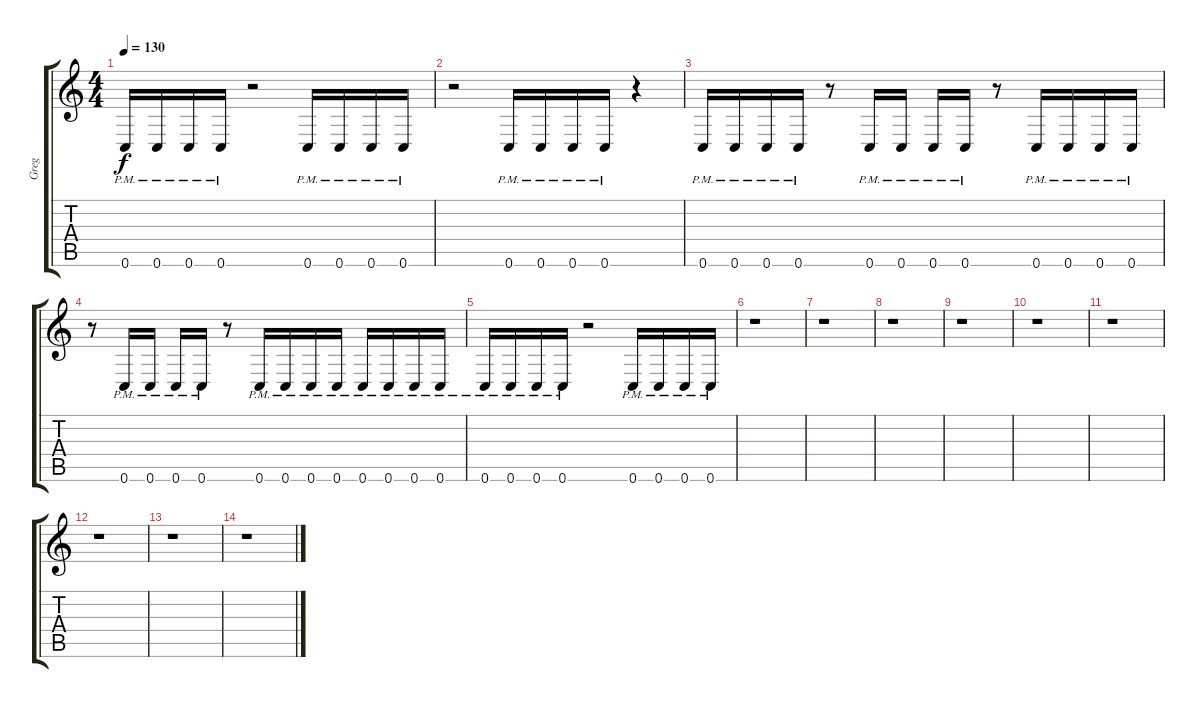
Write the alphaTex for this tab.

\track ("Greg" "Greg") {instrument distortionguitar}
\staff {score tabs}
\tuning (D4 A3 F3 C3 G2 C2) {hide}
\ts (4 4)
\tempo 130
\clef g2
\ks c
0.6{pm}.16{dy f} 0.6{pm}.16 0.6{pm}.16 0.6{pm}.16 r.2 0.6{pm}.16 0.6{pm}.16 0.6{pm}.16 0.6{pm}.16 |
r.2 0.6{pm}.16 0.6{pm}.16 0.6{pm}.16 0.6{pm}.16 r.4 |
0.6{pm}.16{volume 0} 0.6{pm}.16 0.6{pm}.16 0.6{pm}.16 r.8 0.6{pm}.16 0.6{pm}.16 0.6{pm}.16 0.6{pm}.16 r.8 0.6{pm}.16 0.6{pm}.16 0.6{pm}.16 0.6{pm}.16 |
r.8 0.6{pm}.16 0.6{pm}.16 0.6{pm}.16 0.6{pm}.16 r.8 0.6{pm}.16 0.6{pm}.16 0.6{pm}.16 0.6{pm}.16 0.6{pm}.16 0.6{pm}.16 0.6{pm}.16 0.6{pm}.16 |
0.6{pm}.16 0.6{pm}.16 0.6{pm}.16 0.6{pm}.16 r.2 0.6{pm}.16 0.6{pm}.16 0.6{pm}.16 0.6{pm}.16 |
r.1 |
r.1 |
r.1 |
r.1 |
r.1 |
r.1 |
r.1 |
r.1 |
r.1
